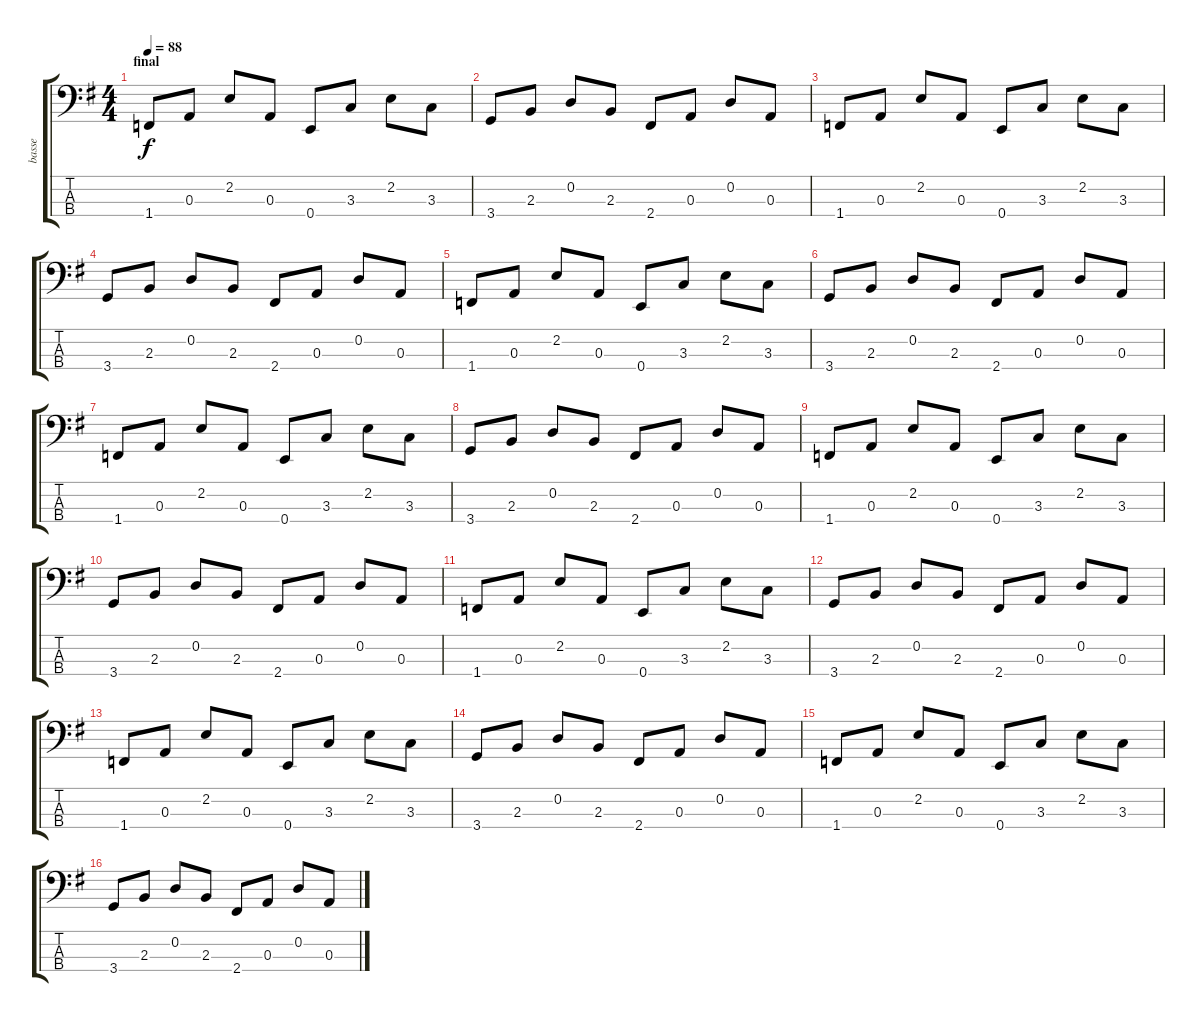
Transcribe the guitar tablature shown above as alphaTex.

\track ("basse" "basse") {instrument acousticbass}
\staff {score tabs}
\tuning (G2 D2 A1 E1) {hide}
\ts (4 4)
\section ("" "final")
\tempo 88
\clef f4
\ks g
1.4.8{dy f} 0.3.8 2.2.8 0.3.8 0.4.8 3.3.8 2.2.8 3.3.8 |
3.4.8 2.3.8 0.2.8 2.3.8 2.4.8 0.3.8 0.2.8 0.3.8 |
1.4.8 0.3.8 2.2.8 0.3.8 0.4.8 3.3.8 2.2.8 3.3.8 |
3.4.8 2.3.8 0.2.8 2.3.8 2.4.8 0.3.8 0.2.8 0.3.8 |
1.4.8 0.3.8 2.2.8 0.3.8 0.4.8 3.3.8 2.2.8 3.3.8 |
3.4.8 2.3.8 0.2.8 2.3.8 2.4.8 0.3.8 0.2.8 0.3.8 |
1.4.8 0.3.8 2.2.8 0.3.8 0.4.8 3.3.8 2.2.8 3.3.8 |
3.4.8 2.3.8 0.2.8 2.3.8 2.4.8 0.3.8 0.2.8 0.3.8 |
1.4.8 0.3.8 2.2.8 0.3.8 0.4.8 3.3.8 2.2.8 3.3.8 |
3.4.8 2.3.8 0.2.8 2.3.8 2.4.8 0.3.8 0.2.8 0.3.8 |
1.4.8 0.3.8 2.2.8 0.3.8 0.4.8 3.3.8 2.2.8 3.3.8 |
3.4.8 2.3.8 0.2.8 2.3.8 2.4.8 0.3.8 0.2.8 0.3.8 |
1.4.8 0.3.8 2.2.8 0.3.8 0.4.8 3.3.8 2.2.8 3.3.8 |
3.4.8 2.3.8 0.2.8 2.3.8 2.4.8 0.3.8 0.2.8 0.3.8 |
1.4.8 0.3.8 2.2.8 0.3.8 0.4.8 3.3.8 2.2.8 3.3.8 |
3.4.8 2.3.8 0.2.8 2.3.8 2.4.8 0.3.8 0.2.8 0.3.8
